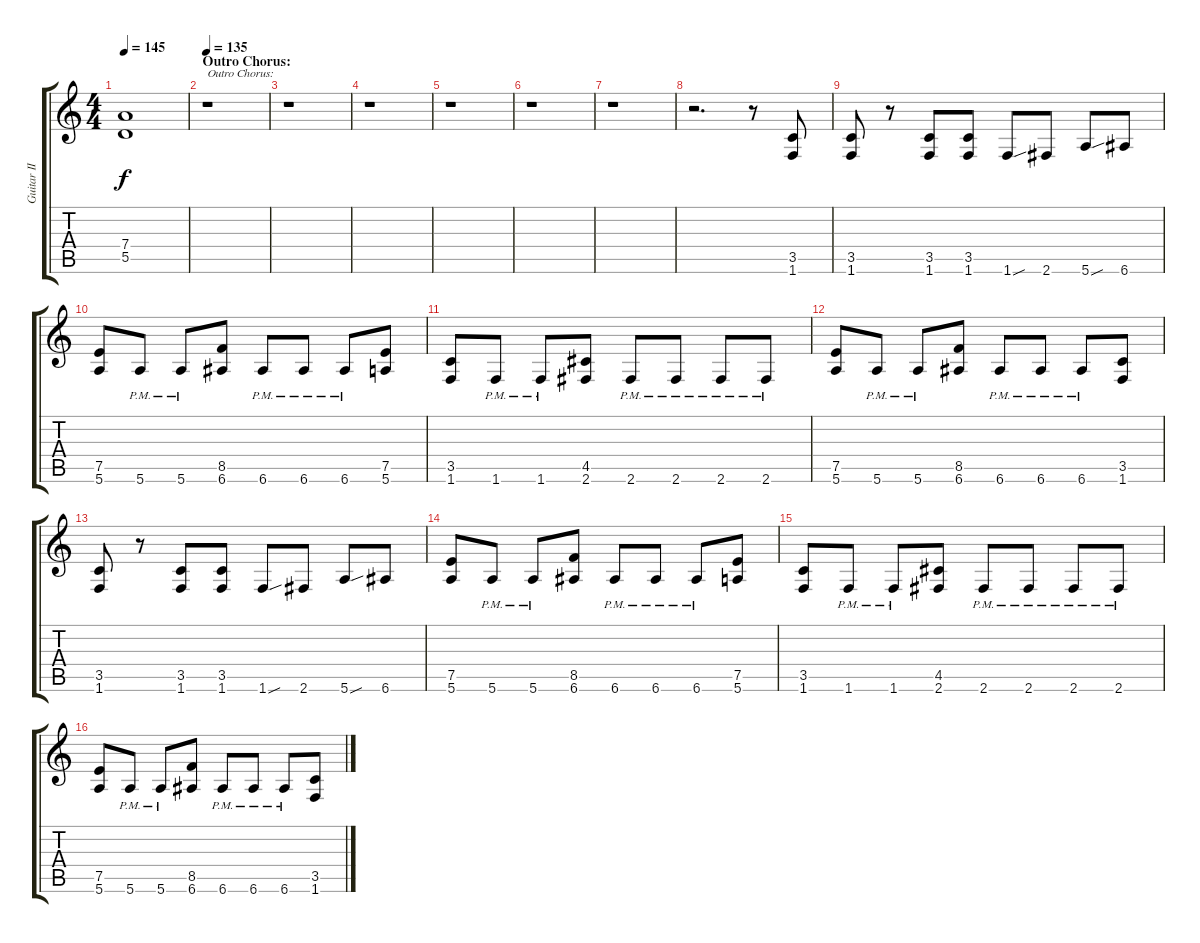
\track ("Guitar II" "Guitar II") {instrument distortionguitar}
\staff {score tabs}
\tuning (E4 B3 G3 D3 A2 E2) {hide}
\ts (4 4)
\tempo 145
\clef g2
\ks c
(7.4{t} 5.5{t}).1{dy f} |
\section ("" "Outro Chorus:")
\tempo 135
r.1{txt "Outro Chorus:"} |
r.1 |
r.1 |
r.1 |
r.1 |
r.1 |
r.2{d} r.8 (3.5 1.6).8 |
(3.5 1.6).8 r.8 (3.5 1.6).8 (3.5 1.6).8 1.6{sou}.8 2.6.8 5.6{sou}.8 6.6.8 |
(7.5 5.6).8 5.6{pm}.8 5.6{pm}.8 (8.5 6.6).8 6.6{pm}.8 6.6{pm}.8 6.6{pm}.8 (7.5 5.6).8 |
(3.5 1.6).8 1.6{pm}.8 1.6{pm}.8 (4.5 2.6).8 2.6{pm}.8 2.6{pm}.8 2.6{pm}.8 2.6{pm}.8 |
(7.5 5.6).8 5.6{pm}.8 5.6{pm}.8 (8.5 6.6).8 6.6{pm}.8 6.6{pm}.8 6.6{pm}.8 (3.5 1.6).8 |
(3.5 1.6).8 r.8 (3.5 1.6).8 (3.5 1.6).8 1.6{sou}.8 2.6.8 5.6{sou}.8 6.6.8 |
(7.5 5.6).8 5.6{pm}.8 5.6{pm}.8 (8.5 6.6).8 6.6{pm}.8 6.6{pm}.8 6.6{pm}.8 (7.5 5.6).8 |
(3.5 1.6).8 1.6{pm}.8 1.6{pm}.8 (4.5 2.6).8 2.6{pm}.8 2.6{pm}.8 2.6{pm}.8 2.6{pm}.8 |
(7.5 5.6).8 5.6{pm}.8 5.6{pm}.8 (8.5 6.6).8 6.6{pm}.8 6.6{pm}.8 6.6{pm}.8 (3.5 1.6).8
